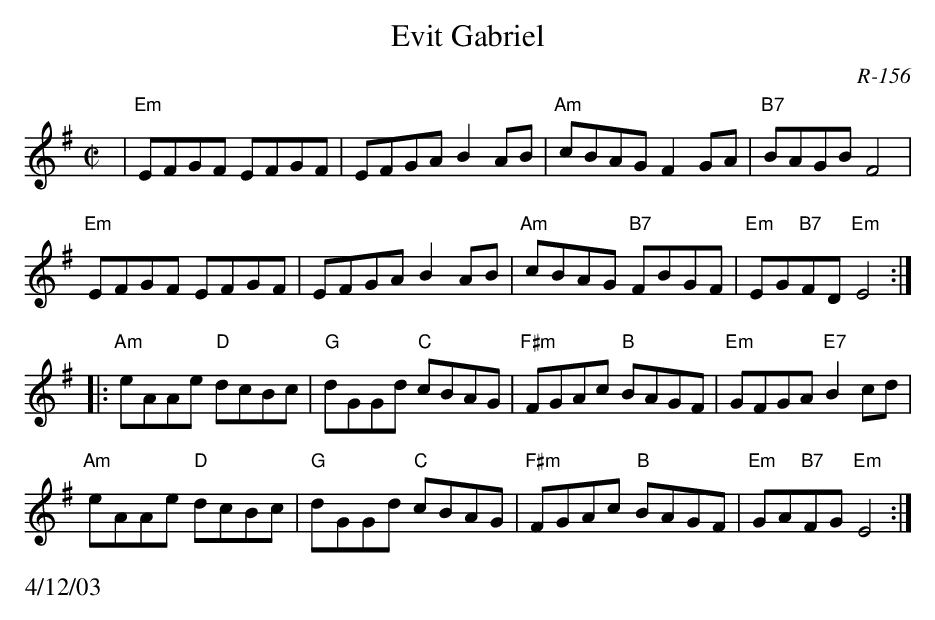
X:1
T:Evit Gabriel
C:R-156
M:C|
L:1/8
K:Em
|"Em"EFGF EFGF | EFGA B2AB |"Am"cBAG F2GA |"B7"BAGB F4 |
"Em"EFGF EFGF | EFGA B2AB | "Am"cBAG "B7"FBGF | "Em"EG"B7"FD "Em"E4 :|
|: \
"Am"eAAe "D"dcBc | "G"dGGd "C"cBAG | "F#m"FGAc "B"BAGF | "Em"GFGA "E7"B2cd |
"Am"eAAe "D"dcBc | "G"dGGd "C"cBAG | "F#m"FGAc "B"BAGF| "Em"GA"B7"FG "Em"E4 :|
